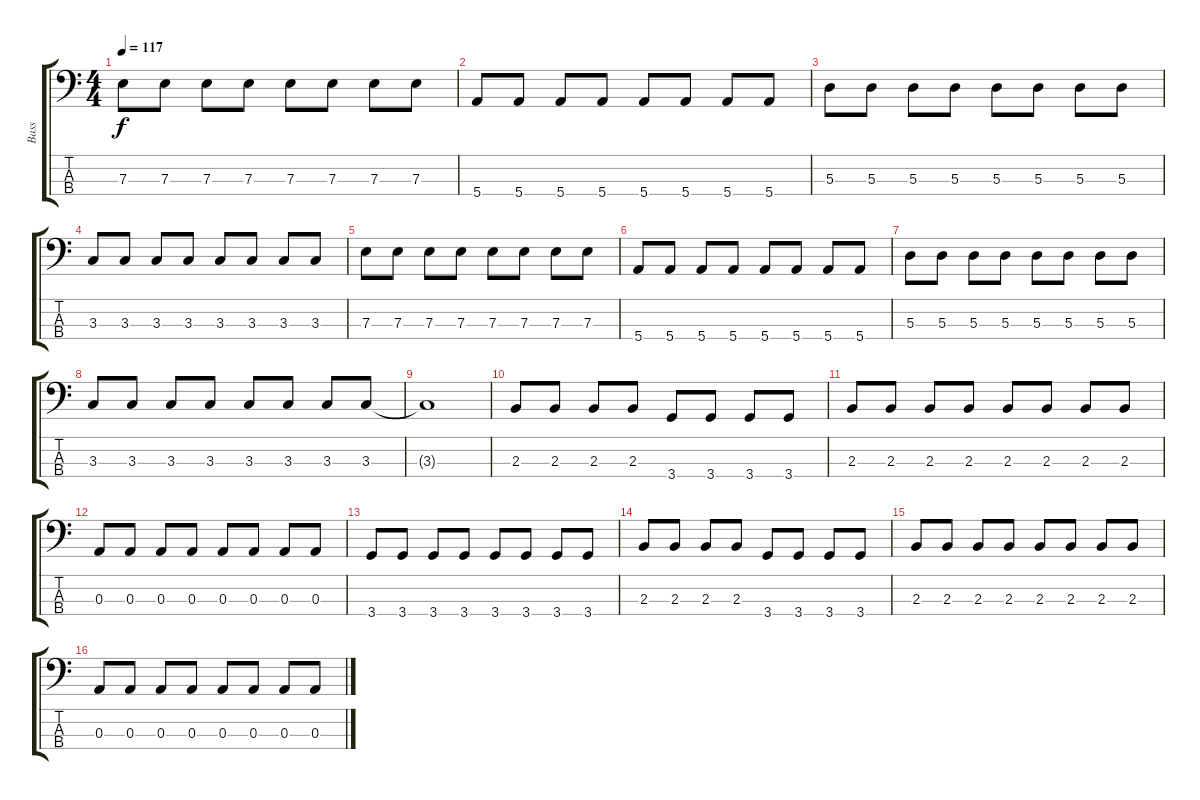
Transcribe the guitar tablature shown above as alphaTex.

\track ("Bass" "Bass") {instrument electricbassfinger}
\staff {score tabs}
\tuning (G2 D2 A1 E1) {hide}
\ts (4 4)
\tempo 117
\clef f4
\ks c
7.3.8{dy f} 7.3.8 7.3.8 7.3.8 7.3.8 7.3.8 7.3.8 7.3.8 |
5.4.8 5.4.8 5.4.8 5.4.8 5.4.8 5.4.8 5.4.8 5.4.8 |
5.3.8 5.3.8 5.3.8 5.3.8 5.3.8 5.3.8 5.3.8 5.3.8 |
3.3.8 3.3.8 3.3.8 3.3.8 3.3.8 3.3.8 3.3.8 3.3.8 |
7.3.8 7.3.8 7.3.8 7.3.8 7.3.8 7.3.8 7.3.8 7.3.8 |
5.4.8 5.4.8 5.4.8 5.4.8 5.4.8 5.4.8 5.4.8 5.4.8 |
5.3.8 5.3.8 5.3.8 5.3.8 5.3.8 5.3.8 5.3.8 5.3.8 |
3.3.8 3.3.8 3.3.8 3.3.8 3.3.8 3.3.8 3.3.8 3.3.8 |
3.3{t}.1 |
2.3.8 2.3.8 2.3.8 2.3.8 3.4.8 3.4.8 3.4.8 3.4.8 |
2.3.8 2.3.8 2.3.8 2.3.8 2.3.8 2.3.8 2.3.8 2.3.8 |
0.3.8 0.3.8 0.3.8 0.3.8 0.3.8 0.3.8 0.3.8 0.3.8 |
3.4.8 3.4.8 3.4.8 3.4.8 3.4.8 3.4.8 3.4.8 3.4.8 |
2.3.8 2.3.8 2.3.8 2.3.8 3.4.8 3.4.8 3.4.8 3.4.8 |
2.3.8 2.3.8 2.3.8 2.3.8 2.3.8 2.3.8 2.3.8 2.3.8 |
0.3.8 0.3.8 0.3.8 0.3.8 0.3.8 0.3.8 0.3.8 0.3.8
